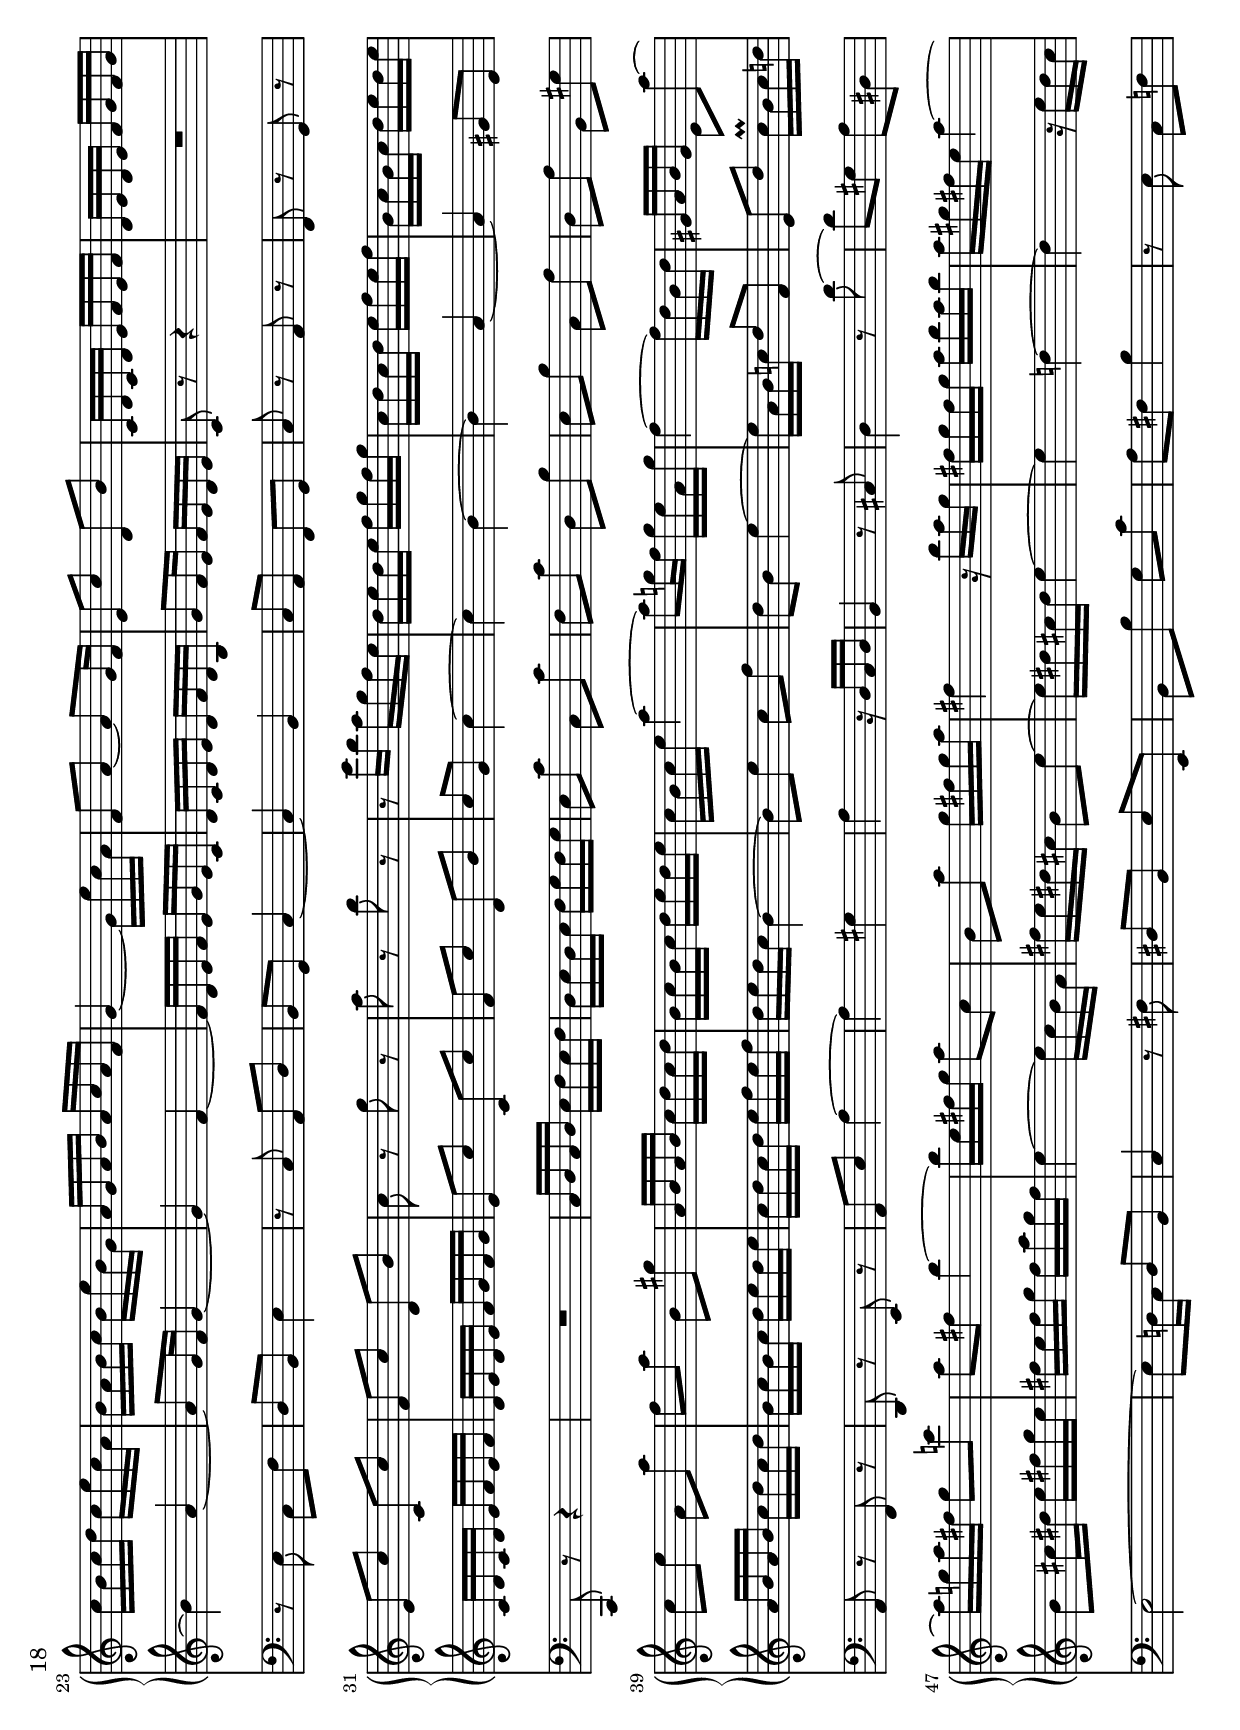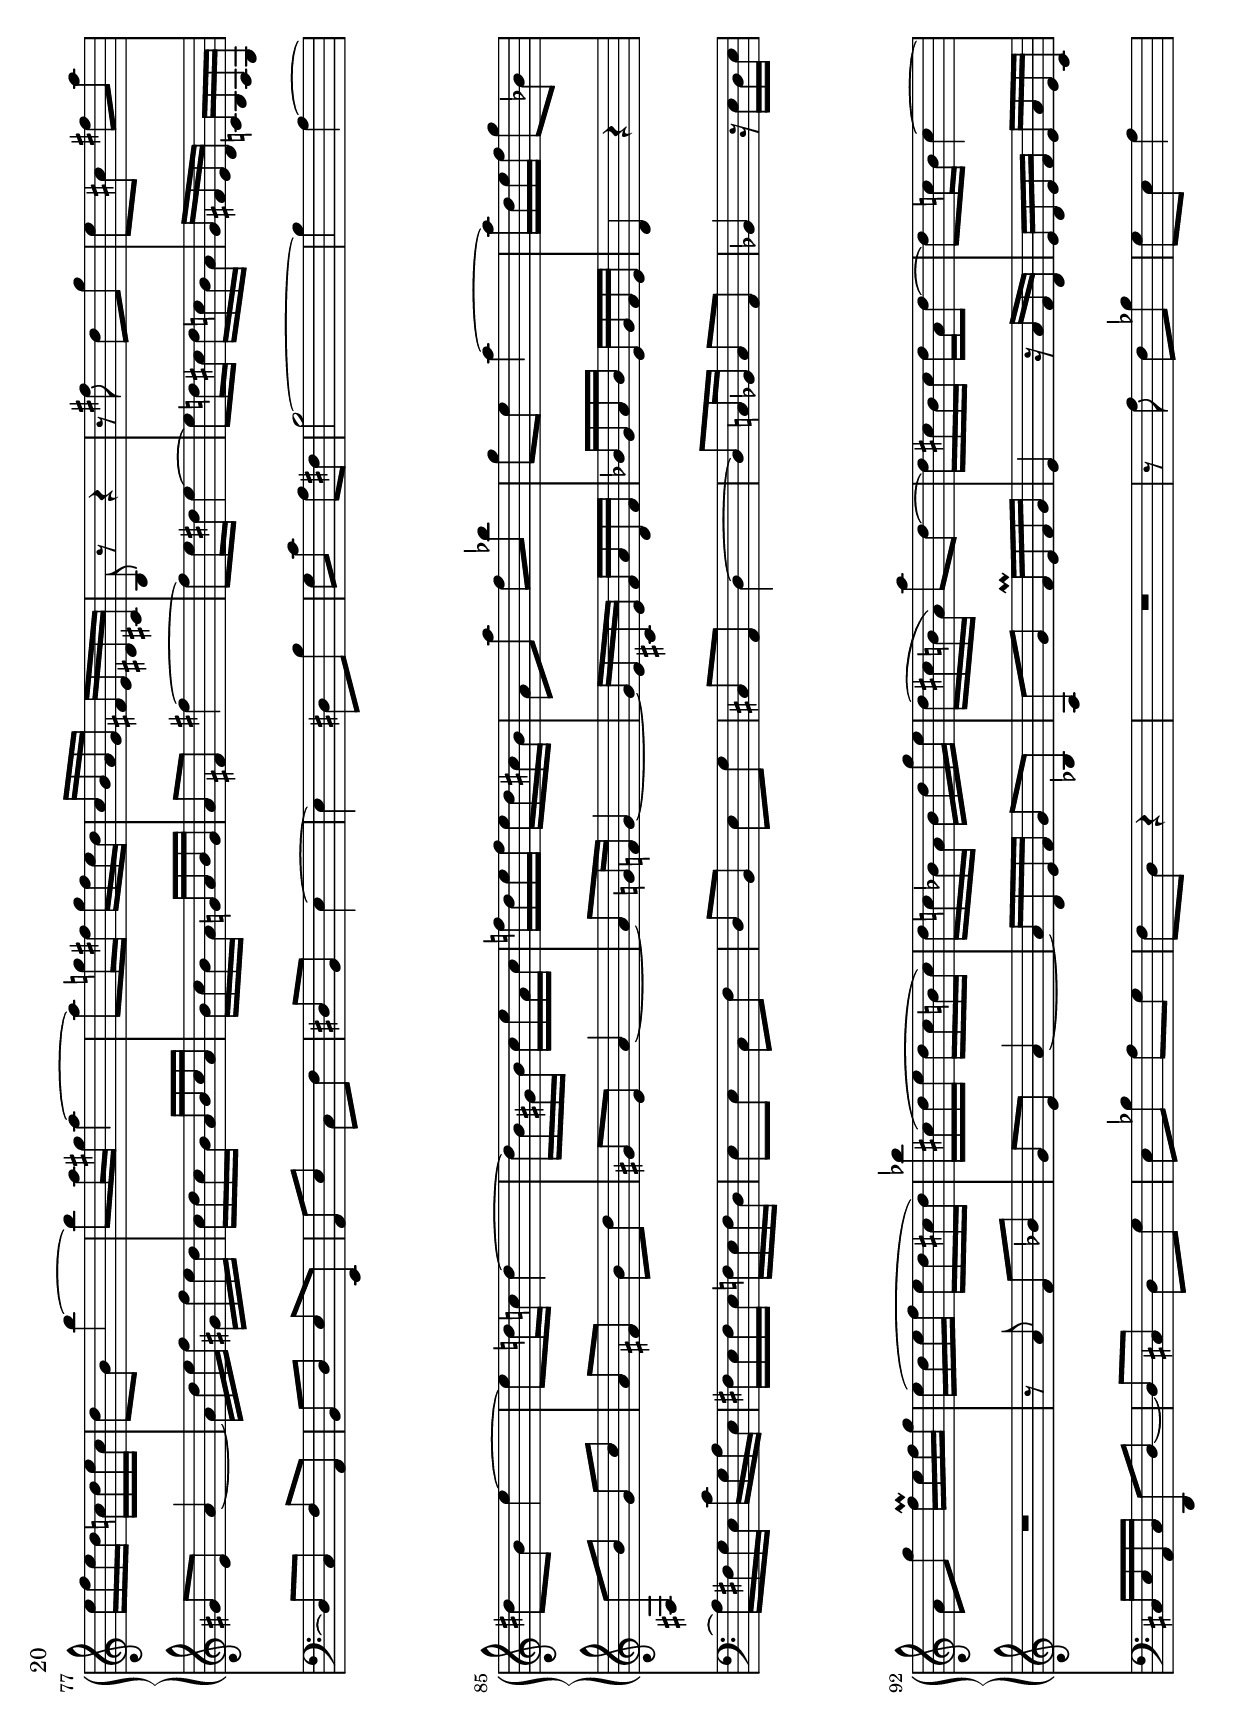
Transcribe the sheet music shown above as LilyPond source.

\version "2.18.0"
\include "deutsch.ly"

\header {
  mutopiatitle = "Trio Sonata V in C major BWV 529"
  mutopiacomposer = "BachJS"
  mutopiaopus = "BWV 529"
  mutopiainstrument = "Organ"
  date = ""
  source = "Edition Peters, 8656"
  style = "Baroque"
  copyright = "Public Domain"
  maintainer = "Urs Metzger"
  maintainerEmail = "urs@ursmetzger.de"
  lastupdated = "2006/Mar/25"

  title = "Sonata V"
  composer = "Johann Sebastian Bach"
  opus="BWV 529"

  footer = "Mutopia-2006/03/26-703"
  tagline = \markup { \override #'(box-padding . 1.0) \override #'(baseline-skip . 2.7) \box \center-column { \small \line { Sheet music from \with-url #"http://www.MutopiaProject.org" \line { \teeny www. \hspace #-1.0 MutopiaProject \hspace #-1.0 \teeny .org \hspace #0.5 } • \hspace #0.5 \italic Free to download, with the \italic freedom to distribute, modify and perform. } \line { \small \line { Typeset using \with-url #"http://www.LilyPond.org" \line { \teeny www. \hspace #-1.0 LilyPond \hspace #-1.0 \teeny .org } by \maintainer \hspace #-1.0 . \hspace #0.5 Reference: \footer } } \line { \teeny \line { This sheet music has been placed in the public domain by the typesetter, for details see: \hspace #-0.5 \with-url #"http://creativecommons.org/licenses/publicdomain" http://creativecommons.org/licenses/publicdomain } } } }
}

globalOne = {
  \key c \major
  \time 3/4
  \accidentalStyle modern
}

rightOne = {
  \globalOne
  \clef treble
  \relative c'' {
    r16^\markup { \hspace #-4 \large "Allegro" } c h c e c h c g c e, g
    \stemUp c,8 \stemDown g'' e g a[ g16 f16] \stemNeutral
    g4 r r
    r8 e c e f[ e16 d]
    %% Takt 5 ==============================================
    e8 g c, e a,16 c d e
    f8 a d, f h,16 d e f
    g8 c16 g e8 g16 e c e f g
    a16 g a b a g f e d c h a
    h16 c h g d' e d h f' g f d
    %% Takt 10 =============================================
    es8 c g' es c'4~
    c16 b a g fis a es d es c g' fis
    g16 d c d h'2~
    h16 c, h c a'2~
    a16 h, a h g'2~
    %% Takt 15 =============================================
    g16 fis e d c h a g fis e d c
    d8 c' h[ e16 d] c h a g
    g4 r r
    r8 h' g h c[ h16 a]
    h16 g fis g h g fis g d g h, d
    %% Takt 20 =============================================
    g,8 d' h d e[ d16 c16]
    d16 h g h e h g h g'4~
    g16 c, a c fis c a c a'4~
    a16 d, h d g d h d h'4~
    h8 a16 gis a8 e c'4~
    %% Takt 25 =============================================
    c8 a fis a d, fis
    g16 a b16 c b a g f e d cis h
    cis8 g e' cis g'4~
    g16 fis e d h'!4~ h16 c h a
    g4~ g8 fis16 e d c h a
    %% Takt 30 =============================================
    g4~ g16 e' d c g'4~
    g16 e a g f e d c h8 f'~
    f16 e d e g e d e c e a, c
    f,8 a' f a b4~
    b16 g f g b g f g e g c, e
    %% Takt 35 =============================================
    a,16a' g a c a g a f a c8~
    c16 b a b c b a b f a b8~
    b16 a g a b a g a f g a8~
    a16 g f g b g f g e f g8~
    g8 c, f a~ a d,~
    %% Takt 40 =============================================
    d8 h e g~ g c,~
    c8 a d f~ f h,
    r8 c e g b[ a16 g]
    a8 f c f a[ g16 f]
    g8 e c e g[ f16 e]
    %% Takt 45 =============================================
    f8 d h d f16 e d e
    f16 e d e c a' g f e d c b
    a16 b g a f g' f e d c h! a
    g16 a f g e f' e d c h a g
    f8 a4 d f8~
    %% Takt 50 =============================================
    f16 c d h c8 d g, h
    c16 g a h c h c e d c h a
    g16 a h c d f e d g f e d
    e8 g d g c, c'~
    c16 h a g fis e d c h a g fis
    %% Takt 55 =============================================
    g4 r8 g c16 h c d
    e16 c h a g f e d c4~
    c4 r8 a' d16 cis d e
    f16 d c! b a g f e d4~
    d16 h' d, h' c, a' c, a' h, a' a, a'
    %% Takt 60 =============================================
    gis16 e fis gis a gis a c h a gis fis
    e fis g! a h d c h e d c h
    c2.~
    c2.~
    c16 a h cis d cis d f e d cis h
    %% Takt 65 =============================================
    a16 h c! d e g f e a g f e
    f16  e d e f e f a g f e d
    e8 a, r4 r4
    r16 d cis d f d cis d a d f, a
    d,8 r r4 r4
    %% Takt 70 =============================================
    r16 c'! h! c e c h c g c e, g
    c,8 r8 r4 r4
    r16 f' e f a f e f c f a, c
    f,8 a' f a b[ a16 g]
    a4 r r
    %% Takt 75 =============================================
    r8 c, a c d[ c16 b]
    c8 f, 16 g a8 c, d h'!
    c16 g a h c h c e d c h a
    h8 g16 a h8 d, e cis'
    d16 a h c! d c d f e d c h
    %% Takt 80 =============================================
    c4 r r
    r8 e c e f[ e16 d]
    e16 a gis a c a gis a e a c, e
    a,8 c a c d[ c16 h]
    c4 r r
    %% Takt 85 =============================================
    R1*3/4
    r16 a h cis d cis d f e d cis h
    a16 h cis d e g f e a g f e
    f16 d cis h a g f e d4~
    d4 r8 g c16 h c d
    %% Takt 90 =============================================
    e16 e d c h a gis fis e4~
    e4 r8 a dis16 cis dis e
    fis8 h,4 e a,8
    h2.~
    h2.~
    %% Takt 95 =============================================
    h16 g a h c h c e d c h a
    g16 a h c d f e d g f e d
    e2.~
    e2.~
    e16 e, fis gis a gis a c h a gis fis
    %% Takt 100 ============================================
    e16 fis gis a h d c h e d c h
    c2.~
    c16 h a h c e d c f e d c
    d2.~
    d16 c h c d f e d g f e d
    %% Takt 105 ============================================
    e16 c h c e c h c g c e, g
    \stemUp c,8 \stemDown g'' e g a[ g16 f16] \stemNeutral
    g4 r r
    r8 e c e f[ e16 d]
    e8 g c, e a,16 c d e
    %% Takt 110 ============================================
    f8 a d, f h,16 d e f
    g8 c16 g e8 g16 e c e f g
    a16 g a b a g f e d c h a
    h16 c h g d' e d h f' g f d
    es8 c g' es c'4~
    %% Takt 115 ============================================
    c16 b a g fis a es d es c g' fis
    g16 d c d h'2~
    h16 c, h c a'2~
    a16 h, a h g'2~
    g16 fis e d c h a g fis e d c
    %% Takt 120 ============================================
    d8 c' h[ e16 d] c h a g
    g4 r r
    r8 h' g h c[ h16 a]
    h16 g fis g h g fis g d g h, d
    g,8 d' h d e[ d16 c16]
    %% Takt 125 ============================================
    d16 h g h e h g h g'4~
    g16 c, a c fis c a c a'4~
    a16 d, h d g d h d h'4~
    h8 a16 gis a8 e c'4~
    c8 a fis a d, fis
    %% Takt 130 ============================================
    g16 a b16 c b a g f e d cis h
    cis8 g e' cis g'4~
    g16 fis e d h'!4~ h16 c h a
    g4~ g8 fis16 e d c h a
    g4~ g16 e' d c g'4~
    %% Takt 135 ============================================
    g16 e a g f e d c h8 f'~
    f16 e d e g e d e c e a, c
    f,8 a' f a b4~
    b16 g f g b g f g e g c, e
    a,16a' g a c a g a f a c8~
    %% Takt 140 ============================================
    c16 b a b c b a b f a b8~
    b16 a g a b a g a f g a8~
    a16 g f g b g f g e f g8~
    g8 c, f a~ a d,~
    d8 h e g~ g c,~
    %% Takt 145 ============================================
    c8 a d f~ f h,
    r8 c e g b[ a16 g]
    a8 f c f a[ g16 f]
    g8 e c e g[ f16 e]
    f8 d h d f16 e d e
    %% Takt 150 ============================================
    f16 e d e c a' g f e d c b
    a16 b g a f g' f e d c h! a
    g16 a f g e f' e d c h a g
    f8 a4 d f8~
    f16 c d h c8 d g, h
    %% Takt 155 ============================================
    c4 r r \bar "|."
  }
}

leftOne = {
  \globalOne
  \clef treble
  \relative e' {
    R1*3/4
    r8 e[ c e] f e16 d
    e16 c h c e c h c \clef bass g c e, g
    c,8 \clef treble g''[ e g] a g16 f16
    %% Takt 5 ==============================================
    g16 e c e a e c e c'4~
    c16 f, d f h f d f d'4~
    d16 g, e g c g e g e'4~
    e8 d16 c d8 a f'4~
    f8 d h d g, h
    %% Takt 10 =============================================
    c16 d es16 f es d c b a g fis e
    fis8 c a' fis c'4~
    c16 h! a h g e' d c h a g fis
    e16 fis d e c d' c h a g fis e
    d e c d h c' h a g fis e d
    %% Takt 15 =============================================
    c8 e4 a c8~
    c16 g a fis g8 a d, fis
    r16 g fis g h g fis g d g h, d
    \stemUp g,8 d'' h d \stemNeutral e[ d16 c16]
    d4 r r
    %% Takt 20 =============================================
    \clef bass r8 h, g h c[ h16 a]
    h8 d g, h e,16 g a h
    c8 e a, c fis,16 a h c
    d8 g16 d h8 d16 h g h c d
    e16 d e f! e d c h a g! fis e
    %% Takt 25 =============================================
    fis16 g fis d a' h a fis c' d c a
    b8 g d' b \clef treble g'4~
    g16 f e d cis e b a b g d' cis
    d4~ d16 h'! a g d'4~
    d16 h e d c h a g fis8 c'~
    %% Takt 30 =============================================
    c16 h a g e'4~ e16 f! e d
    c4. h16 a g f e d
    c8 g' e g a4~
    a16 f e f a f e f d f b, d
    g,8 b' g b c4~
    %% Takt 35 =============================================
    c8 f, a c es[ d16 c]
    d8 b f b d[ c16 b]
    c8 a f a c[ b16 a]
    b8 g e g b[ a16 g]
    a16 f e f a f e f d f h,! d
    %% Takt 40 =============================================
    g,16 e' d e g e d e c e a, c
    \clef bass f,16 d' c d f d c d h d g, h
    e,16 \clef treble e'[ d e] g e d e c e g8~
    g16 f e f g f e f c e f8~
    f16 e d e f e d e c d e8~
    %% Takt 45 =============================================
    e16 d c d f d c d h8 h'
    c16 g f g e'2~
    e16 f, e f d'2~
    d16 e, d e c'2~
    c16 h a g f e d c \clef bass h a g f
    %% Takt 50 =============================================
    g8 \clef treble f' e[ a16 g] f e d c
    c4 r r
    R1*3/4
    r16 c e fis g fis g h a g fis e
    d16 e fis g a c h a d c h a
    %% Takt 55 =============================================
    h16 g f! e d c h a g4~
    g4 r8 c f16  e f g
    a16 a g f e d cis h a4~
    a4 r8 d gis16 fis gis a
    h8 e,4 a d,8
    %% Takt 60 =============================================
    e2.~
    e2.~
    e16 c d e f e f a g f e d
    c16 d e f g b a g c b a g
    a2.~
    %% Takt 65 =============================================
    a2.~
    a16 a, h cis d cis d f e d cis h
    a16 h cis d e g f e a g f e
    f2.~
    f16 e d e f a g f b a g f
    %% Takt 70 =============================================
    g2.~
    g16 f e f g b a g c b a g
    a4 r r
    r8 c, a c d[ c16 b]
    c16 f e f a f e f c f a, c
    %% Takt 75 =============================================
    f,8 a' f a b8[ a16 g]
    a16 c, d e f e f a g f e d
    e8 c16 d e8 g, a fis'
    g16 d e f! g f g b a g f e
    f8 d16 e fis8 a, h gis'
    %% Takt 80 =============================================
    r16 a gis a c a gis a e a c, e
    a,8 c' a c d[ c16 h]
    c4 r r
    r8 e, c e f[ e16 d]
    \clef bass e16 e, fis gis a gis a c h a gis fis
    %% Takt 85 =============================================
    e16 fis gis a h d c h e d cis h
    cis8 e a, d g, g'~
    g16 f! e d cis h a g f e d cis
    d4 r8 \clef treble d' g16 fis g a
    h16 g fis e d c h a g4~
    %% Takt 90 =============================================
    g4 r8 e' a16 gis a h
    c16 a g! f! e d c h \clef bass a4~
    a16 fis' a, fis' g, e' g, e' fis, e' e, e'
    \clef treble dis16 h cis dis e dis e g fis e dis cis
    h16 cis d! e fis a g fis h a g fis
    %% Takt 95 =============================================
    g2.~
    g2.~
    g16 e fis gis a gis a c h a gis fis
    e16 fis g! a h d c h e d c h
    c16 h a h c h c e d c h a
    %% Takt 100 ============================================
    h8 e, r4 r
    r16 a gis a c a gis a e a c, e
    a,8 r r4 r
    r16 g'! fis g h g fis g d g h, d
    g,8 r r4 r4
    %% Takt 105 ============================================
    R1*3/4
    r8 e'[ c e] f e16 d
    e16 c h c e c h c \clef bass g c e, g
    c,8 \clef treble g''[ e g] a g16 f16
    g16 e c e a e c e c'4~
    %% Takt 110 ============================================
    c16 f, d f h f d f d'4~
    d16 g, e g c g e g e'4~
    e8 d16 c d8 a f'4~
    f8 d h d g, h
    c16 d es16 f es d c b a g fis e
    %% Takt 115 ============================================
    fis8 c a' fis c'4~
    c16 h! a h g e' d c h a g fis
    e16 fis d e c d' c h a g fis e
    d e c d h c' h a g fis e d
    c8 e4 a c8~
    %% Takt 120 ============================================
    c16 g a fis g8 a d, fis
    r16 g fis g h g fis g d g h, d
    \stemUp g,8 d'' h d \stemNeutral e[ d16 c16]
    d4 r r
    \clef bass r8 h, g h c[ h16 a]
    %% Takt 125 ============================================
    h8 d g, h e,16 g a h
    c8 e a, c fis,16 a h c
    d8 g16 d h8 d16 h g h c d
    e16 d e f! e d c h a g! fis e
    fis16 g fis d a' h a fis c' d c a
    %% Takt 130 ============================================
    b8 g d' b \clef treble g'4~
    g16 f e d cis e b a b g d' cis
    d4~ d16 h'! a g d'4~
    d16 h e d c h a g fis8 c'~
    c16 h a g e'4~ e16 f! e d
    %% Takt 135 ============================================
    c4. h16 a g f e d
    c8 g' e g a4~
    a16 f e f a f e f d f b, d
    g,8 b' g b c4~
    c8 f, a c es[ d16 c]
    %% Takt 140 ============================================
    d8 b f b d[ c16 b]
    c8 a f a c[ b16 a]
    b8 g e g b[ a16 g]
    a16 f e f a f e f d f h,! d
    g,16 e' d e g e d e c e a, c
    %% Takt 150 ============================================
    \clef bass f,16 d' c d f d c d h d g, h
    e,16 \clef treble e'[ d e] g e d e c e g8~
    g16 f e f g f e f c e f8~
    f16 e d e f e d e c d e8~
    e16 d c d f d c d h8 h'
    %% Takt 155 ============================================
    c16 g f g e'2~
    e16 f, e f d'2~
    d16 e, d e c'2~
    c16 h a g f e d c \clef bass h a g f
    g8 \clef treble f' e[ a16 g] f e d c
    %% Takt 160 ============================================
    c4 r r \bar "|."
  }
}

pedalOne = {
  \globalOne
  \clef bass
  \relative c {
    c4 r r
    r8 c' c, c' c, c'
    c,4 r r
    r8 c c, c' c, c'
    %% Takt 5 ==============================================
    c,4 c' r8 c,
    d4 d' r8 d,
    e4 e' r8 e,
    f4 f' r8 d
    g4 g,2~
    %% Takt 10 =============================================
    g2.~
    g2.~
    g8 d' e fis g h,
    c8 e fis g a c,
    d8 fis g a h d,
    %% Takt 15 =============================================
    e8 g a h c e,
    fis8 d g c, d d,
    g4 r r
    r8 g' g, g' g, g'
    g,4 r r
    %% Takt 20 =============================================
    r8 g' g, g' g, g'
    g,4 g' r8 g,
    a4 a' r8 a,
    h4 h' r8 h,
    c4 c' r8 a8
    %% Takt 25 =============================================
    d4 d,2~
    d2.~
    d2.~
    d8 fis g a h d,
    e8 g a h c fis,
    %% Takt 30 =============================================
    g8 h, c d e g,
    a8 c d e f h,
    c8 c c, c' c, c'
    d,8 d' d, d' d, d'
    e,8 e' e, e' e, e'
    %% Takt 35 =============================================
    f,2.~
    f2.~
    f2.~
    f2.~
    f8 f' d f h,! d
    %% Takt 40 =============================================
    e,8 e' c e a, c
    d,8 d' h d g, h
    c,2.~
    c2.~
    c2.~
    %% Takt 45 =============================================
    c2.~
    c8 g' a h c e,
    f8 a h! c d f,
    g8 h c d e g,
    a8 c d e f a,
    %% Takt 50 =============================================
    h8 g c f g g,
    c8 r e r f r
    h,8 r g r h r
    c8 r h r c r
    fis,8 r d r d' r
    %% Takt 55 =============================================
    g,8 g'4 f!8 e d
    c8 c'4 b8 a g
    f8 a4 g8 f e
    d8 d'4 c8 h! a
    gis8 r a r f! r
    %% Takt 60 =============================================
    e8 r f r fis r
    g8 r gis r e r
    a8 r a, r c r
    e8 r c r e r
    f8 r b, r h r
    %% Takt 65 =============================================
    c8 r cis r a r
    d8 r d, r d'4~
    d4 cis8 a h cis
    d4 r8 e f d
    b'8 r b, r d r
    %% Takt 70 =============================================
    e4 r8 d e c
    a'8 r b r e, r
    f4 f, r
    \stemUp r8 f' f, f' f, f'
    f,4 r r
    %% Takt 75 =============================================
    r8 f' f, f' f, f'
    \stemNeutral f,8 r e r d r
    c8 r h' r a r
    g8 r f r e r
    d8 r c' r h r
    %% Takt 80 =============================================
    a4 r r
    r8 a' a, a' a, a'
    a,4 r r
    r8 a' a, a' a, a'
    a,8 r c r d r
    %% Takt 85 =============================================
    gis,8 r e r g4~
    g4 f8 r g r
    a8 a' a, a' a, a'
    d,,8 d'4 c!8 h a
    g8 g'4 f!8 e d
    %% Takt 90 =============================================
    c8 e4 d8 c h
    a8 a'4 g8 fis e
    dis8 r e r c r
    h8 r c! r cis r
    d8 r dis r h r
    %% Takt 95 =============================================
    e8 r e, r g r
    h8 r g r h r
    c8 r f! r fis r
    g!8 r gis r e r
    a8 r a, r a'4~
    %% Takt 100 ============================================
    a4 gis8 e fis gis
    a4 r8 h, c a
    f'8 r f, r a r
    h4 r8 a h g
    e'8 r f r h, r
    %% Takt 105 ============================================
    c4 r r
    r8 c' c, c' c, c'
    c,4 r r
    r8 c c, c' c, c'
    c,4 c' r8 c,
    %% Takt 110 ============================================
    d4 d' r8 d,
    e4 e' r8 e,
    f4 f' r8 d
    g4 g,2~
    g2.~
    %% Takt 115 ============================================
    g2.~
    g8 d' e fis g h,
    c8 e fis g a c,
    d8 fis g a h d,
    e8 g a h c e,
    %% Takt 120 ============================================
    fis8 d g c, d d,
    g4 r r
    r8 g' g, g' g, g'
    g,4 r r
    r8 g' g, g' g, g'
    %% Takt 125 ============================================
    g,4 g' r8 g,
    a4 a' r8 a,
    h4 h' r8 h,
    c4 c' r8 a8
    d4 d,2~
    %% Takt 130 ============================================
    d2.~
    d2.~
    d8 fis g a h d,
    e8 g a h c fis,
    g8 h, c d e g,
    %% Takt 135 ============================================
    a8 c d e f h,
    c8 c c, c' c, c'
    d,8 d' d, d' d, d'
    e,8 e' e, e' e, e'
    f,2.~
    %% Takt 140 ============================================
    f2.~
    f2.~
    f2.~
    f8 f' d f h,! d
    e,8 e' c e a, c
    %% Takt 145 ============================================
    d,8 d' h d g, h
    c,2.~
    c2.~
    c2.~
    c2.~
    %% Takt 150 ============================================
    c8 g' a h c e,
    f8 a h! c d f,
    g8 h c d e g,
    a8 c d e f a,
    h8 g c f g g,
    %% Takt 155 ============================================
    c4 r r \bar "|."
  }
}

globalTwo = {
  \key a \minor
  \time 6/8
  \accidentalStyle modern
}

rightTwo = {
  \globalTwo
  \clef treble
  \relative a' {
    a16(^\markup { \hspace #-4 \large "Largo" } c32 e f8) r a,8( gis) r
    a16 c32 e a16 a a a~ a16 g32 f g16 b, a g'~
    g16 f32 e f16  a, gis f' e32( d f e d c h! a gis! d' c h)
    c32 h a8 h16 c cis d16 dis~ dis32 e fis g a g fis a
    %% Takt 5 ==============================================
    g8~ g32 fis e fis g16 gis a8~ a32 g fis! g a16 ais
    h8~ h32 a! c h a g fis e g16( fis) r8 h
    e,8 r a~ a16 g fis32 g a8 dis,16
    e32 fis g a b8 r16 cis, d32 e f g as8 r16 h,
    c16 e32 g c8 r32 c, d e d32 c h d h'4~
    %% Takt 10 =============================================
    h32 e, d e a16 g!~ g32 f e g f8 r a~
    a32 d, cis d g16 f~ f32 e d f h,! f' e h c f e c d f e d
    c32 h a h c16 cis d dis e32 d e f h,8.[\prall a16]
    \stemDown a32 h c a gis a d a gis a e' a, gis a f' a, gis a e' a, gis a d h
    \stemNeutral c16 a' h, a' c, a' d, a' c, a' h, a'
    %% Takt 15 =============================================
    \stemDown a,16 e'~ e32 d c h a g! fis e \stemNeutral fis8 c' r
    r16 d~ d32 c h a g f! e d e8 b' r
    r32 a g a d16 c~ c32 h! a c h8 r32 g fis g h16 e~
    e32 c h c f16 e~ e32 d c e d8 r32 h a h d16 g~
    g16 c d, c' e, c' f, c' e, c' d, c'
    %% Takt 20 =============================================
    c,32 d e c h c f c h c g' c, h c a' c, h c g' c, h c f d
    e8~ e32 d c d e f g a f8~ f32 e d e f g a h
    g8~ g32 f a g f e d c e16( d) r8 g
    c,8 r f~ f16 e d32 e f8 h,16
    c8 r r r4 r8
    %% Takt 25 =============================================
    g16( h32 d e8) r g,8( fis) r
    g16 h32 d g16 g g g~ g16 fis32 e fis16 a, g f'~
    f16 e32 d e16 g, fis e' d32 c e d c h a g fis! c' h a
    h32 a g8 a16 b h c cis~ cis32 d e f g f e g
    f32 d, e f g a h cis d8~ d32 c b a b d g, b d, f e d
    %% Takt 30 =============================================
    e32 c d e f g a h! c8~ c32 b a g a c f, a c, es d c
    d8 r32 b' a b d16 g~ g32 e d e a16 g~ g32 f e g
    f4.~ f32 d cis d g16 f~ f32 e d e
    cis16 a' d, a' e a f a g a f a
    e32 a g e f a f d cis e cis a d e d a e' f e a, d e d a
    %% Takt 35 =============================================
    cis32 h a8.~ a32 g a h c16 cis~ cis32 d e f g f e g
    f8 r a~ a32 d, cis d g16 f!~ f32 es d f
    es8 r d cis d\prall e
    a,8~ a32 g a d d,8~ d~ d32 cis h! cis cis16.\prall d32
    \stemUp d16 f'~ f32 e d c! h! a h d \stemNeutral gis,8 a16 h c a
    %% Takt 40 =============================================
    d4.~ d32 a' h c h a gis fis e d c h
    c32( a c e f8) r a,8( gis) r
    a16 c32 e a16 a a a~ a16 g32 f g16 b, a g'~
    g16 f32 e f16  a, gis f' e32 d f e d c h! a gis! d' c h
    c32 h a8 h16 c cis d16 dis~ dis32 e fis g a g fis a
    %% Takt 45 =============================================
    g8~ g32 fis e fis g16 gis a8~ a32 g fis! g a16 ais
    h8~ h32 a! c h a g fis e g16( fis) r8 h
    e,8 r a~ a16 g fis32 g a8 dis,16
    e32 fis g a b8 r16 cis, d32 e f g as8 r16 h,
    c16 e32 g c8 r32 c, d e d32 c h d h'4~
    %% Takt 50 =============================================
    h32 e, d e a16 g!~ g32 f e g f8 r a~
    a32 d, cis d g16 f~ f32 e d f h,! f' e h c f e c d f e d
    c32 h a h c16 cis d dis e32 d e f h,8.[\prall a16]
    a16 f'8 dis e16~ e32 d c h d16 c~ c32 h c a
    \acciaccatura a4 gis2.
  }
}

leftTwo = {
  \globalTwo
  \clef treble
  \relative e' {
    R1*6/8
    R1*6/8
    R1*6/8
    R1*6/8
    %% Takt 5 ==============================================
    e16( g32 h c8) r e,8( dis) r
    e16 g32 h e16 e e e~ e16 d!32 c d16 f,! e d'~
    d16 c32 h c16 e, dis c' h32 a c h a g fis e dis! a' g fis
    g32 fis e8 d!16 cis g' f32 e d8 c16 h f'
    e32 d c8 d32 e f16 fis g gis~ gis32 a h c d c h d
    %% Takt 10 =============================================
    c8 r e~ e32 a, g! a d16 c~ c32 b a c
    b8 r a gis a h
    e,8~ e32 d e a \clef bass a,8~ a~ a32 gis fis gis gis16.\prall a32
    \clef treble a16 a' h, a' c, a' d, a' c, a' h, a'
    \clef bass a,32 h c a gis a d a gis a e' a, gis a f' a, gis a e' a, gis a d h
    %% Takt 15 =============================================
    c32[ a h c] \clef treble d e fis gis a8~ a32 g fis! e fis a d, fis a, c h a
    h32 g a h c d e f! g8~ g32 f e d e g c, e g, b a g
    \clef bass a8 r32 f e f a16 d~ d32 h! a h e16 d~ d32 c h d
    c8 r32 a[ g! a] \clef treble c16 f~ f32 d c d g16 f~ f32 e d f
    e32 d e c h c f c h c g' c, h c a' c, h c g' c, h c f d
    %% Takt 20 =============================================
    e16 c' d, c' e, c' f, c' e, c' d, c'
    c,16( e32 g a8) r c,8( h) r
    \stemUp c16 e32 g c16 c c c~ c16 h32 a h16 d, c b'~
    \stemNeutral b16 a32 g a16 c, h! a' g32 f a g f e d c h f' e d
    e32 d c8 d16 es e f fis~ fis32 g a h! c h a c
    %% Takt 25 =============================================
    h8~ h32 a g a h c d e c8~ c32 h a h c d e fis
    d8~ d32 c e d c h a g h16( a) r8 d
    g,8 r c~ c16 h a32 h c8 fis,16
    g8 r r r4 r8
    r16 a~ a32 g f e d c! b a b8 f' r
    %% Takt 30 =============================================
    r16 g~ g32 f e d c b a g a8 es' r
    r32 d c d g16 f~ f32 e d f e8 r32 c h! c e16 a~
    a32 f e f b16 a~ a32 g f a g4.~
    g32 a g e f a f d cis e cis a d e d a e' f e a, d e d a
    cis16 a' d, a' e a f a g a f a
    %% Takt 35 =============================================
    e16. f32 e d cis h a8 r \clef bass e'4~
    e32 a, g a d16 c!~ c32 b a c b8 r d~
    d32 g, fis g c16 b~ b32 a g b e, b' a e f b a f g b a g
    f32 e d e f16 fis g gis a32[ g a b] e,8.\prall d16
    d8 r f' h,16 e~ e32 d c h a gis a c
    %% Takt 40 =============================================
    fis,32 a gis fis gis a h c d e f d e4.~
    e8~ e32 gis, a h c16 cis d8~ d32 c h c d16 dis
    e8~ e32 d! f e d c h a c16( h) r8 e
    a,8 r d~ d16 c h32 c d8 gis,16
    a8 r r r4 r8 \clef treble
    %% Takt 45 =============================================
    e'16( g32 h c8) r e,8( dis) r
    e16 g32 h e16 e e e~ e16 d!32 c d16 f,! e d'~
    d16 c32 h c16 e, dis c' h32 a c h a g fis e dis! a' g fis
    g32 fis e8 d!16 cis g' f32 e d8 c16 h f'
    e32 d c8 d32 e f16 fis g gis~ gis32 a h c d c h d
    %% Takt 50 =============================================
    c8 r e~ e32 a, g! a d16 c~ c32 b a c
    b8 r a gis a h
    e,8~ e32 d e a \clef bass a,8~ a~ a32 gis fis gis gis16.\prall a32
    a8 c h c16 a \clef treble e'8 dis\prall
    \appoggiatura dis4 e2.
  }
}

pedalTwo = {
  \globalTwo
  \clef bass
  \relative a, {
    a4 a'8 h4 h,8
    c4 d8 e d cis
    d8 c! h c8 d e
    a,8 a' g! fis h h,
    %% Takt 5 ==============================================
    e4 e,8 fis4 fis'8
    g4 a8 h a gis
    a8 g! fis g8 a h
    e,8 g a d, f! g
    c,8 h a h e e,
    %% Takt 10 =============================================
    a8 h cis d4 r8
    d,8 r d'~ d c gis
    a8 g f c'16 d e8 e,
    a4 r8 r4 r8
    a8 r r r4 r8
    %% Takt 15 =============================================
    a8 h c d d, r
    g8 a h c c, r
    f8 r fis g r gis
    a8 r a' h r h,
    c8 r r r4 r8
    %% Takt 20 =============================================
    c,4 r8 r4 r8
    c'4 c,8 d4 d'8
    e4 f8 g f e
    f8 e d e f g
    c,8 c' b a d d,
    %% Takt 25 =============================================
    g4 g,8 a4 a'8
    h8 h, c d c h
    c8 h a h c d
    g,8 g' f! e a a,
    d8 e f g g, r
    %% Takt 30 =============================================
    c8 d e f f, r
    b8 r h c r cis
    d8 r c b r b'
    a4 r8 r4 r8
    a,4 r8 r4 r8
    %% Takt 35 =============================================
    a'8 g f e a a,
    d8 e fis g4 r8
    g,8 r g'~ g f! cis
    d8 c b f16 g a4
    d,8 d'4~ d8 c4~
    %% Takt 40 =============================================
    c8 h a gis e gis
    a4 a'8 h4 h,8
    c4 d8 e d cis
    d8 c! h c8 d e
    a,8 a' g! fis h h,
    %% Takt 45 ==============================================
    e4 e,8 fis4 fis'8
    g4 a8 h a gis
    a8 g! fis g8 a h
    e,8 g a d, f! g
    c,8 h a h e e,
    %% Takt 50 =============================================
    a8 h cis d4 r8
    d,8 r d'~ d c gis
    a8 g f c'16 d e8 e,
    a4 g8 f4.
    e2. \bar "|."
  }
}

globalThree = {
  \key c \major
  \time 2/4
  \accidentalStyle modern
}

rightThree = {
  \globalThree
  \clef treble
  \relative g'' {
    r8^\markup { \hspace #-4 \large "Allegro" } g e a
    f8 d g4~
    g16 c, d e f8 a,
    g8 f' e16\prall d e f
    %% Takt 5 ==============================================
    d8 e16 fis g a h g
    a16 g a h a c h a
    g4~ g16 e d c
    a'16 g fis e d8 g~
    g16 fis g e fis8 h
    %% Takt 10 =============================================
    g8 e a4~
    a16 d, e fis g4~
    g4 fis8.\prallprall e32 fis
    g4 r16 g d f!
    e16 g h, d c e d c
    %% Takt 15 =============================================
    h16 g h d g4~
    g2~
    g4 r16 e h d
    c8 a' r16 d, a c
    h8 g' r16 c, g b
    %% Takt 20 =============================================
    a8 a'16 g f e d c
    h!8 g r16 g' e c
    d16 c d e d g d h
    c16 h c d c e c a
    h16 a h c h e h g
    %% Takt 25 =============================================
    a16 g a h a c a f
    g4~ g16 e' c a
    f8 a~ a g16 f
    e8 c' d, h'
    c,16 d c d e f e f
    %% Takt 30 =============================================
    d16 e d e f g f g
    e8 c' c, c'
    f,8 c' d, h'
    c8 r g' r
    a8 r h r
    %% Takt 35 =============================================
    r8 c16  h a g f e
    d16 e d e f g f g
    c,16 d c d e f e f
    h,16 c h c d e d e
    c8 e a, a'
    %% Takt 40 =============================================
    f a h, gis'
    a,16 h a h c d c d
    h16 c h c d e d e
    c16 h c e a4~
    a8 g!16 f g e a, g'
    %% Takt 45 =============================================
    f4~ f16 d h d
    gis, a h gis e8 a'~
    a16 g! a fis g8 c!
    a8 fis h4~
    h16 e, fis g a8 c,
    %% Takt 50 =============================================
    h8 a' g16 fis g a
    fis4 r16 h a g
    fis16 g fis g a h a h
    a16 gis fis e a4~
    a4 g!~
    %% Takt 55 =============================================
    g4 r16 a g f!
    e16 f e f g a g a
    g16 fis e d g4~
    g4 fis
    g8 d h e
    %% Takt 60 =============================================
    c8 a d4~
    d16 g, a h c4~
    c16 fis, g a h a h c
    a16 d, fis a d4~
    d2~
    %% Takt 65 =============================================
    d4 r16 d a c
    h16 d fis, a g h a g
    fis16 d fis a d4~
    d16 c h d c4~
    c16 d, fis a h4~
    %% Takt 70 =============================================
    h16 a g h a4~
    a16 g fis a g4~
    g4 fis\trill
    g8 d' h e
    cis a d4~
    %% Takt 75 =============================================
    d16 g a b cis, b' a g
    f16 g f e d e f d
    e16 f e d c! d e c
    d8 h h'4~
    h8 a16 gis a4~
    %% Takt 80 =============================================
    a8 g!16 fis g fis e d
    c16 h a g fis e dis cis
    h8 r r4
    r8 fis'' d g
    e8 cis fis a
    %% Takt 85 =============================================
    dis,8 h e4~
    e8 d!16 c! d4~
    d16 h gis h c e a, c
    f! d e f e d cis h
    a8 a' f b
    %% Takt 90 =============================================
    g8 e a4~
    a16 d, e f g8 b,
    a8 g' f16\prall e f g
    e16( d e f e d cis d)
    b'16 cis,( d e d cis h! cis)
    %% Takt 95 =============================================
    d16 c! b a b d g e
    d16( cis h! a) a'8 d,~
    d16 cis h cis d a d8~
    d8 c!16 h c4~
    c4 b~
    %% Takt 100 ============================================
    b8 a16 g a4~
    a4 g~
    g16 e f g f a f d
    e16 d e f e g e cis
    a'8 g16 f g f e g
    %% Takt 105 ============================================
    f16 d f a d4~
    d16 b d g g, d' b g
    e'16 c, e g c4~
    c16 a c f f, c' a f
    d'16 b d f b4~
    %% Takt 110 ============================================
    b16 g e c a'8. f16
    b,16 d c b a8 d
    b8 g c4~
    c16 f, g a b8 d,
    c8 b' a16 g a b
    %% Takt 115 ============================================
    g8 a16 b c d e c
    d16 c d e d f e d
    c4~ c16 a g f
    d' c b a g c b c
    a8 f' f, f'
    %% Takt 120 ============================================
    b,8 f' g, e'
    f16 g f g a b a b
    g16 a g a b c b c
    a8 f f, f'
    b,8 f' g, e'
    %% Takt 125 ============================================
    f8 c f4~
    f4 e~
    e4 d~
    d4 cis8 a'
    d,16 e d e f g f g
    %% Takt 130 ============================================
    e16 f e f g a g a
    f16 g f g a b a b
    g16 a g f e4~
    e8 a f b
    g8 e a4~
    %% Takt 135 ============================================
    a16 d, e f g8 b,
    a8 g' f16\prall e f g
    e8 fis16 gis a h c! a
    h16 a h c h e, fis gis
    a4~ a16 f! e d
    %% Takt 140 ============================================
    h'16 a gis fis e8 a~
    a16 gis fis gis a4~
    a4 g!~
    g4 r16 a g f!
    e16 f e f g a g a
    %% Takt 145 ============================================
    g16 fis e d g4~
    g4 f!~
    f4 r16 g f e
    d16 e d e f g f g
    e4 r8 c
    %% Takt 150 ============================================
    a8 d h g
    c4~ c16 f g a
    h,16 d e f g, h c d
    h4 r16 g' d f
    e16 g h, d c e d c
    %% Takt 155 ============================================
    h16 g h d g4~
    g2~
    g4 r16 e h d
    c8 a' r16 d, a c
    h8 g' r16 c, g b
    %% Takt 160 ============================================
    a8 a'16 g f e d c
    h8 g c4~
    c4 h
    c2\fermata
  }
}

leftThree = {
  \globalThree
  \clef treble
  \relative c'' {
    R2
    R2
    R2
    R2
    %% Takt 5 ==============================================
    r8 c h e
    c8 a d4~
    d16 g, a h c8 e,
    d8 c' h16\prall a h c
    a8 h16 c d e fis d
    %% Takt 10 =============================================
    e16 d e fis e g fis e
    d4~ d16 h a g
    e'16 d c h a8 d
    h16 g h d g4~
    g2~
    %% Takt 15 =============================================
    g4 r16 g d f!
    e16 g h, d c e d c
    h16 g h d g4~
    g16 f e g f4~
    f16 g, h d e4~
    %% Takt 20 =============================================
    e16 d c e d4~
    d16 c h d c4~
    c8 h16 a h4~
    h4 a4~
    a8 g16 f g4~
    %% Takt 25 =============================================
    g4 f~
    f16 d e f e g e c
    d16 c d e d f d h
    g'8 f16 e f e d e
    c8 r r4
    %% Takt 30 =============================================
    R2
    c16 d c d e f e f
    d16 e d e f g f g
    e8 c' c, c'
    f,8 c' d, h'
    %% Takt 35 =============================================
    c8 g c4~
    c4 h~
    h4 a~
    a4 gis8 e
    a16 h a h c d c d
    %% Takt 40 =============================================
    h16 c h c d e d e
    c16 d c d e f e f
    d16 e d c h4~
    h8 e c f
    d8 h e4~
    %% Takt 45 =============================================
    e16 a, h c! d8 f,
    e8 d' c16\prall h c d!
    h8 cis16 dis e fis g e
    fis16 e fis g fis a g fis
    e4~ e16 c h a
    %% Takt 50 =============================================
    fis'16 e dis cis h8 e~
    e16 dis cis dis e4~
    e4 d!~
    d4 r16 e d c
    h16 c h c d e d e
    %% Takt 55 =============================================
    d16 cis h a d4~
    d4 c!~
    c4 r16 d c h
    a16 h a h c d c d
    h4 r8 g
    %% Takt 60 =============================================
    e8 a fis d
    g4~ g16 c d e
    fis,16 a h c d, fis g a
    fis4 r16 d'a c
    h16 d fis, a g h a g
    %% Takt 65 =============================================
    fis16 d fis a d4~
    d2~
    d4 r16 h fis a
    g8 e' r16 a, e g
    fis8 d' r16 g, d f!
    %% Takt 70 =============================================
    e8 e'16 d c h a g
    fis8 d r16 d c h
    e16 d c h a h c a
    h4 r
    R2
    %% Takt 75 =============================================
    R2
    r8 a' f b
    gis8 e a4~
    a16 d e f gis, f' e d
    c16 d c h a h c a
    %% Takt 80 =============================================
    h16 c h a g! a h g
    a8 fis fis'4~
    fis8 e16 dis e4~
    e8 d!16 cis d c! h a
    g16 fis e d c! h a g
    %% Takt 85 =============================================
    fis8 h' g c
    a8 fis h d
    gis,8 e a4~
    a8 g!16 f! g4~
    g16 e cis e f a d, f
    %% Takt 90 =============================================
    b16 g a b e, g f e
    d4 r
    R2
    r8 a' f b
    g8 e a4~
    %% Takt 95 =============================================
    a16 d, e f g8 b,
    a8 g' f16\prall e f g
    e4 r16 a f d
    e16 d e f e a e c
    d16 c d e d f d b
    %% Takt 100 ============================================
    c16 b c d c f c a
    b16 a b c b d c b
    a4~ a16 f' d b
    g'8 \clef bass b,~ b a16 g
    f8 d' e, cis'
    %% Takt 105 ============================================
    d4 r16 a f d
    b'16 g b d \clef treble g4~
    g16 e g c c, g' e c
    a'16 f, a c f4~
    f16 d f b b, f' d b
    %% Takt 110 ============================================
    g'4~ g16 c, f8~
    f16 b, a g f d' e f
    g16 f g a g b a g
    f4~ f16 d c b
    g'16 f e d c8 f~
    %% Takt 115 ============================================
    f16 e f d e8 a
    f8 d g4~
    g16 c, d e f4~
    f4 e8.\prallprall d32 e
    f16 g f g a b a b
    %% Takt 120 ============================================
    g16 a g a b c b c
    a8 f f, f'
    b,8 f' g, e'
    f8 r c' r
    d8 r e r
    %% Takt 125 ============================================
    r8 f16 e d c b a
    g16 a g a b c b c
    f,16 g f g a b a b
    e,16 f e f g a g a
    f8 a d, d'
    %% Takt 130 ============================================
    b8 d e, cis'
    d,16 e d e f g f g
    e16 f e f g a g a
    f16 e f a d4~
    d8 c!16 b c a d, c'
    %% Takt 135 ============================================
    b4~ b16 g e g
    cis,16 d e cis a8 d'~
    d16 c! d h! c8 f!
    d8 h! e4~
    e16 a, h c d8 f,
    %% Takt 140 ============================================
    e8 d' c16\prall h c d
    h4 r16 e d c
    h16 c h c d e d e
    d16 cis h a d4~
    d4 c!~
    %% Takt 145 ============================================
    c4 r16 d16 c h
    a16 h a h c d c d
    c16 h a g c4~
    c4 h
    c8 g e a
    %% Takt 150 ============================================
    f8  d g4~
    g16 c, d e f4~
    f16 h, c d e d e f
    d16 g, h d g4~
    g2~
    %% Takt 155 ============================================
    g4 r16 g d f
    e16 g h, d c e d c
    h16 g h d g4~
    g16 f e g f4~
    f16 g, h d e4~
    %% Takt 160 ============================================
    e16 d c e d4~
    d16 c' h a g f e f
    e16 d a' g f e d f
    e2\fermata
  }
}

pedalThree = {
  \globalThree
  \clef bass
  \relative c {
    c4 c'~
    c8 h16 a h8 g
    a4 r8 d
    h8 g c c,
    %% Takt 5 ==============================================
    g'2~
    g8 fis16 e fis8 d
    e4 r8 a
    fis8 d g g,
    d'2~
    %% Takt 10 =============================================
    d8 c16 h c8 a
    h4 r8 e
    c8 a d d,
    g4 r8 h
    c8 d e f
    %% Takt 15 =============================================
    g8 a h g
    c8 g e c
    g'4 r8 e
    a8 c, d f
    g8 g, c e
    %% Takt 20 =============================================
    f2~
    f8 g e a
    f8 d g4
    r8 e c f
    d8 h e4
    %% Takt 25 =============================================
    r8 c a d
    h8 g c4~
    c4 h
    c8 a f g
    c8 r a r
    %% Takt 30 =============================================
    f8 r g r
    c,8 r r4
    R2
    c'16 d c d e f e f
    d16 e d e f g f g
    %% Takt 35 =============================================
    e8 c' c, c'
    f,8 c' d, h'
    e,8 h' c, a'
    d,8 a' h, gis'
    a,8 r f r
    %% Takt 40 =============================================
    d8 r e r
    a8 e' a4~
    a4 gis
    a4 r16 d, c d
    h4 r8 cis
    %% Takt 45 =============================================
    d4 r8 d'~
    d8 gis, a dis,
    e2~
    e8 d!16 c d8 h
    c4 r8 fis
    %% Takt 50 =============================================
    dis8 h e e,
    h'8 h' g c
    a8 fis h4
    r8 e, c f!
    d8 h e4
    %% Takt 55 =============================================
    r8 a f b
    g8 e a4
    r8 d, h! e
    c8 a d4
    g,4 r
    %% Takt 60 =============================================
    r4 r8 d'
    h8 e c a
    d8 fis, g c,
    d4 r8 fis
    g8 a h c
    %% Takt 65 =============================================
    d8 e fis d
    g8 d h g
    d'4 r8 h
    e8 g, a c
    d8 d, g h
    %% Takt 70 =============================================
    c2~
    c8 d h e
    c8 a d d,
    g4 g'~
    g8 f!16 e f8 b
    %% Takt 75 =============================================
    g8 e a a,
    d2~
    d8 c f a,
    h8 d e e,
    a8 e' c f
    %% Takt 80 =============================================
    dis8 h e4~
    e dis8 h'
    g8 c a fis
    h2~
    h4 a~
    %% Takt 85 =============================================
    a16 fis g e c' g a e
    fis16 e fis e f e f d
    e8 e c f
    d8 h e g
    cis,8 a d4~
    %% Takt 90 =============================================
    d8 c!16 b c8 a
    b4 r16 e16 d e
    cis16 e a, cis d,8 d'~
    d8 cis d g
    e8 b' a g
    %% Takt 95 =============================================
    f8 d r4
    R2
    r8 a' f b
    g8 e a4
    r8 f d g
    %% Takt 100 ============================================
    e8 c f4
    r8 d e g
    cis,8 a d4~
    d4 cis
    d8 b g a
    %% Takt 105 ============================================
    d,8 d' f d
    r8 g b g
    r8 c, e c
    r8 f a f
    r8 b, d b
    %% Takt 110 ============================================
    e8 c f a
    d,8 e f4~
    f8 e16 d e8 c
    d4 r8 g
    e8 c f f,
    %% Takt 115 ============================================
    c'2~
    c8 b'16 a b8 g
    a4 r8 d
    b8 g c c,
    f8 r d r
    %% Takt 120 ============================================
    g8 r c, r
    f8 r r4
    R2
    f16 g f g a b a b
    g16 a g a b c b c
    %% Takt 125 ============================================
    a8 f g a
    b8 d, g e
    a8 c, f d
    g8 h,! e cis
    d8 r b r
    %% Takt 130 ============================================
    g8 r a r
    d,8 a' d4~
    d4 cis
    d4 r16 g f g
    e4 r8 fis
    %% Takt 135 ============================================
    g4 r8 g~
    g8 cis, d gis,
    a2~
    a8 g'!16 f g8 e
    f4 r8 h
    %% Takt 140 ============================================
    gis8 e a a,
    e8 e' c f
    d8 h e4
    r8 a f b!
    g8 e a4
    %% Takt 145 ============================================
    r8 d, h! e
    c8 a d4
    r8 g e a
    f8 d g g,
    c4 r
    %% Takt 150 ============================================
    r4 r8 g'
    e8 a f d
    g8 h, c fis,
    g4 r8 h
    c8 d e f
    %% Takt 155 ============================================
    g8 a h g
    c8 g e c
    g'4 r8 e
    a8 c, d f
    g8 h, c e
    %% Takt 160 ============================================
    f2~
    f8 g e a
    f8 d g g,
    <c, c'>2\fermata \bar "|."
  }
}

#(set-default-paper-size "a4" 'landscape)
#(set-global-staff-size 20)

\book {
  \score {
    <<
      \new PianoStaff {
        \set PianoStaff.instrumentName = \markup { \large "Manual" }
        <<
          \context Staff = rightOne {
            \context Voice = rightOne \rightOne
          }
          \context Staff = leftOne {
            \context Voice = leftOne \leftOne
          }
        >>
      }
      \context Staff = unten {
        \set Staff.instrumentName = \markup { \large "Pedal" \hspace #2 }
        \context Voice = pedalOne \pedalOne
      }
    >>

    \layout{}
  }

  \score {
    <<
      \new Staff {
        \set Staff.midiInstrument = "harpsichord"
        \set Staff.midiPanPosition = 0.8
        \rightOne
      }
      \new Staff {
        \set Staff.midiInstrument = "harpsichord"
        \set Staff.midiPanPosition = -0.8
        \leftOne
      }
      \new Staff {
        \set Staff.midiInstrument = "harpsichord"
        \pedalOne
      }
    >>

    \midi {
      \tempo 4 = 80
    }
  }

  \pageBreak

  \score {
    <<
      \new PianoStaff {
        <<
          \context Staff = rightTwo {
            \context Voice = rightTwo \rightTwo
          }
          \context Staff = leftTwo {
            \context Voice = leftTwo \leftTwo
          }
        >>
      }
      \context Staff = unten {
        \context Voice = pedalTwo \pedalTwo
      }
    >>
    \layout{
      indent = 1.0\cm
    }
  }

  \score {
    <<
      \new Staff {
        \set Staff.midiInstrument = "harpsichord"
        \set Staff.midiPanPosition = 0.8
        \rightTwo
      }
      \new Staff {
        \set Staff.midiInstrument = "harpsichord"
        \set Staff.midiPanPosition = -0.8
        \leftTwo
      }
      \new Staff {
        \set Staff.midiInstrument = "harpsichord"
        \pedalTwo
      }
    >>

    \midi {
      \tempo 8 = 56
    }
  }

  \pageBreak

  \score {
    <<
      \new PianoStaff {
        <<
          \context Staff = rightThree {
            \context Voice = rightThree \rightThree
          }
          \context Staff = leftThree {
            \context Voice = leftThree \leftThree
          }
        >>
      }
      \context Staff = unten {
        \context Voice = pedalThree \pedalThree
      }
    >>
    \layout{
      indent = 1\cm
    }
  }

  \score {
    <<
      \new Staff {
        \set Staff.midiInstrument = "harpsichord"
        \set Staff.midiPanPosition = 0.8
        \rightThree
      }
      \new Staff {
        \set Staff.midiInstrument = "harpsichord"
        \set Staff.midiPanPosition = -0.8
        \leftThree
      }
      \new Staff {
        \set Staff.midiInstrument = "harpsichord"
        \pedalThree
      }
    >>

    \midi {
      \tempo 4 = 82
    }


  }
}
